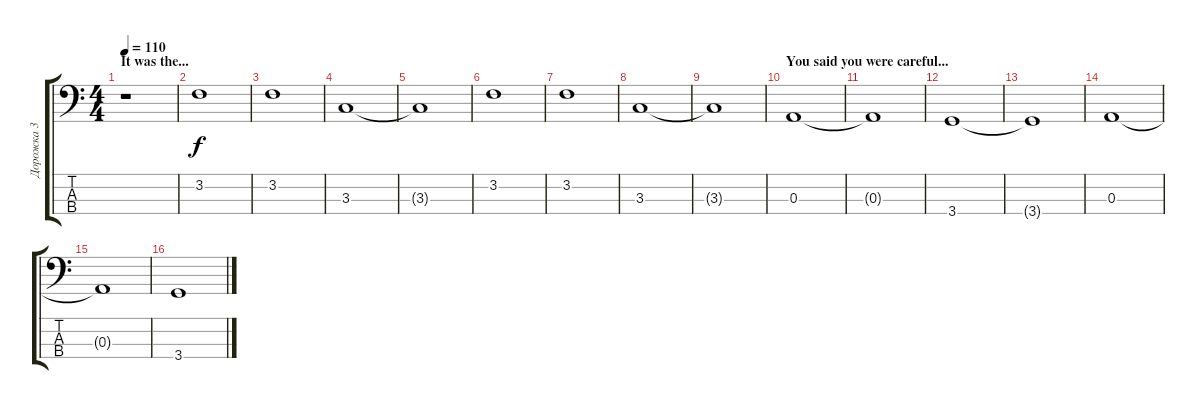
\track ("Дорожка 3" "Дорожка 3") {instrument electricbassfinger}
\staff {score tabs}
\tuning (G2 D2 A1 E1) {hide}
\ts (4 4)
\section ("" "It was the...")
\tempo 110
\clef f4
\ks c
r.1{dy f instrument electricbassfinger} |
3.2.1 |
3.2.1 |
3.3.1 |
3.3{t}.1 |
3.2.1 |
3.2.1 |
3.3.1 |
3.3{t}.1 |
\section ("" "You said you were careful...")
0.3.1 |
0.3{t}.1 |
3.4.1 |
3.4{t}.1 |
0.3.1 |
0.3{t}.1 |
3.4.1
